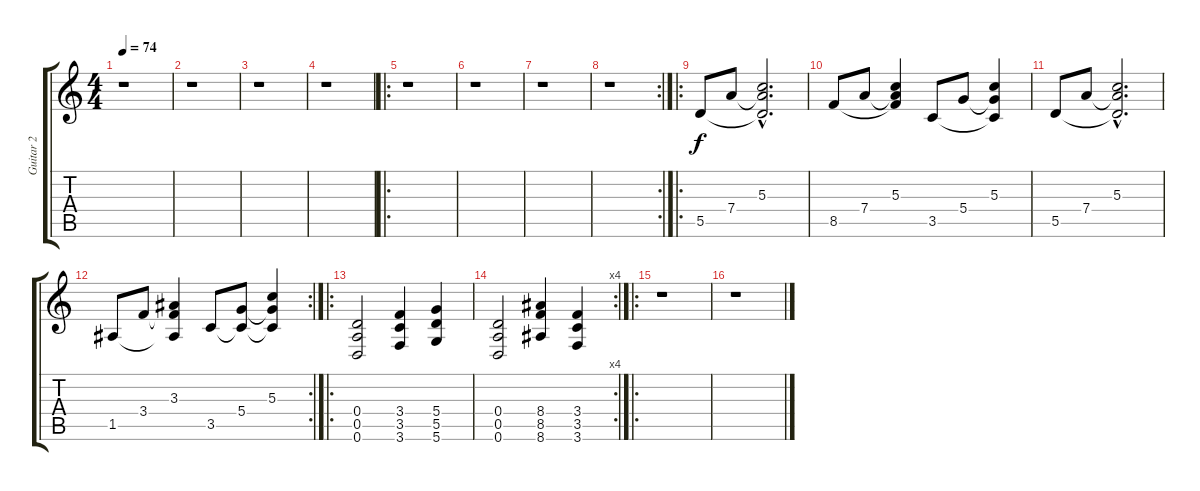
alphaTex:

\track ("Guitar 2" "Guitar 2") {instrument distortionguitar}
\staff {score tabs}
\tuning (E4 B3 G3 D3 A2 D2) {hide}
\ts (4 4)
\tempo 74
\clef g2
\ks c
r.1{dy f instrument distortionguitar} |
r.1 |
r.1 |
r.1 |
\ro
r.1 |
r.1 |
r.1 |
\rc 2
r.1 |
\ro
5.5.8{volume 10} 7.4.8 (5.3{hac} 7.4{hac t} 5.5{hac t}).2{d} |
8.5.8 7.4.8 (5.3 7.4{t} 8.5{t}).4 3.5.8 5.4.8 (5.3 5.4{t} 3.5{t}).4 |
5.5.8 7.4.8 (5.3{hac} 7.4{hac t} 5.5{hac t}).2{d} |
\rc 2
1.5.8 3.4.8 (3.3 3.4{t} 1.5{t}).4 3.5.8 (5.4 3.5{t}).8 (5.3 5.4{t} 3.5{t}).4 |
\ro
(0.4 0.5 0.6).2{volume 16} (3.4 3.5 3.6).4 (5.4 5.5 5.6).4 |
\rc 4
(0.4 0.5 0.6).2 (8.4 8.5 8.6).4 (3.4 3.5 3.6).4 |
\ro
r.1 |
r.1
